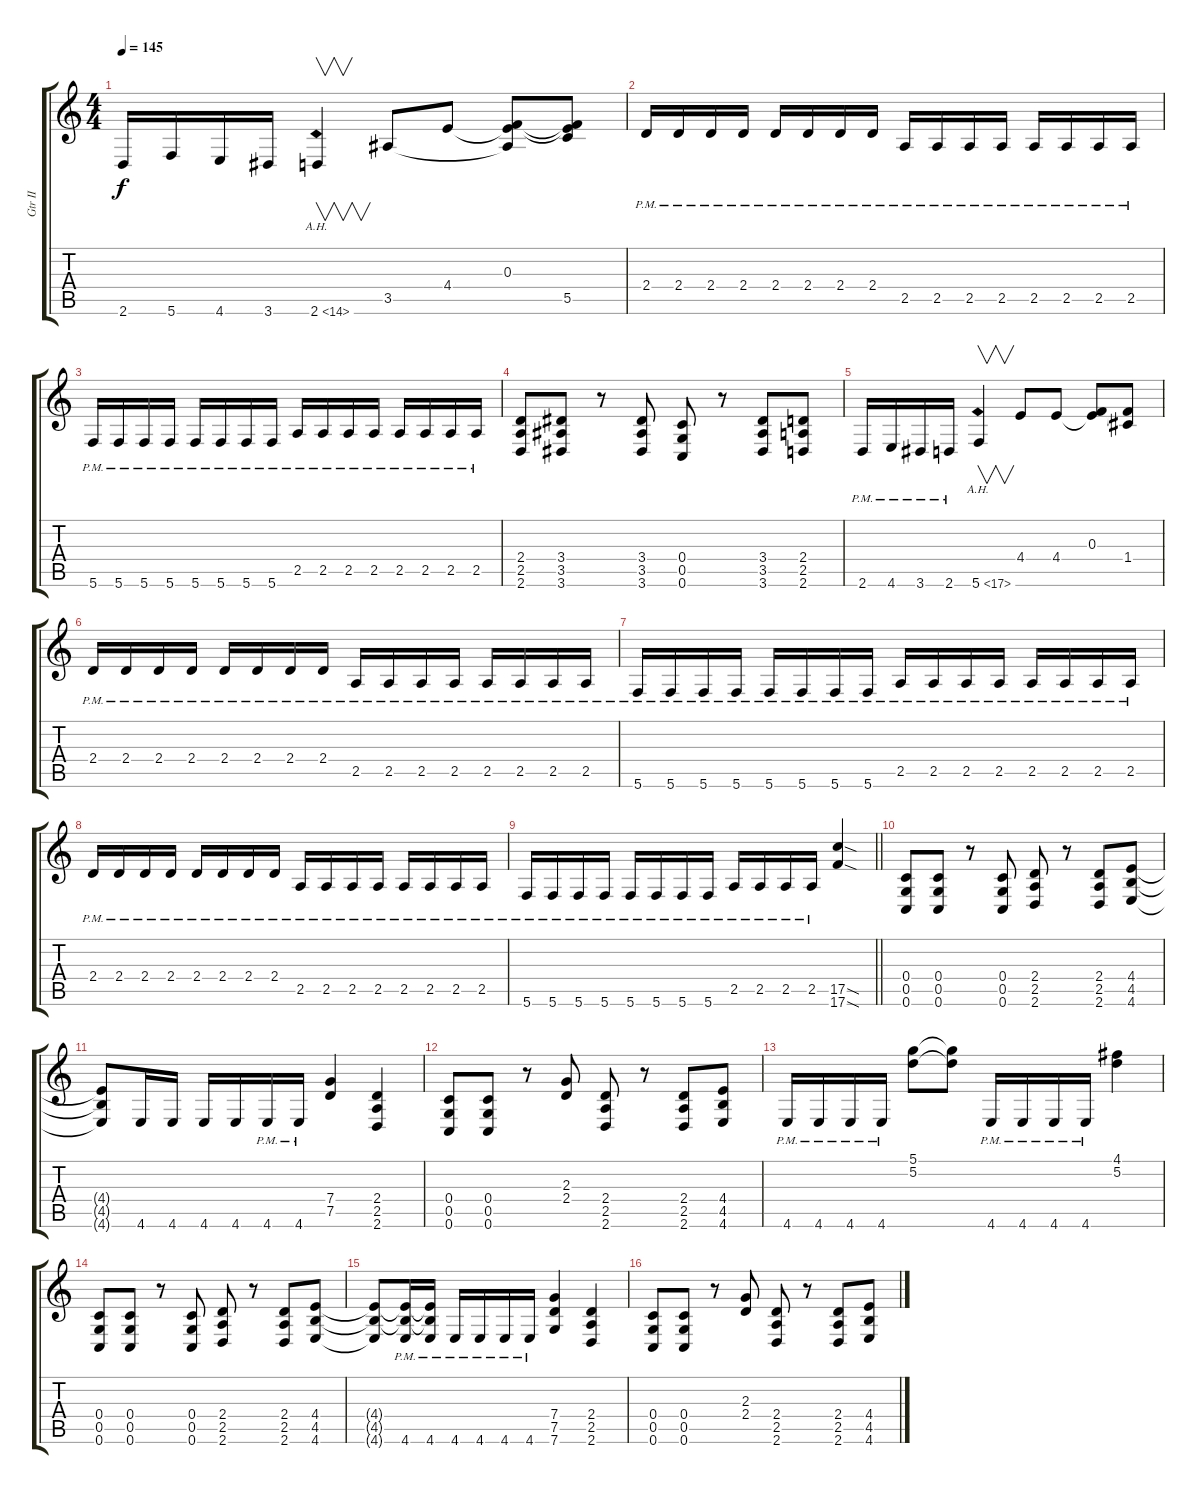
\track ("Gtr II" "Gtr II") {instrument distortionguitar}
\staff {score tabs}
\tuning (D4 A3 F3 C3 G2 C2) {hide}
\ts (4 4)
\tempo 145
\clef g2
\ks c
2.6.16{dy f} 5.6.16 4.6.16 3.6.16 2.6{ah 12}.4{v} 3.5.8 4.4.8 (0.3 4.4{t} 3.5{t}).8 (0.3{t} 4.4{t} 5.5).8 |
2.4{pm}.16 2.4{pm}.16 2.4{pm}.16 2.4{pm}.16 2.4{pm}.16 2.4{pm}.16 2.4{pm}.16 2.4{pm}.16 2.5{pm}.16 2.5{pm}.16 2.5{pm}.16 2.5{pm}.16 2.5{pm}.16 2.5{pm}.16 2.5{pm}.16 2.5{pm}.16 |
5.6{pm}.16 5.6{pm}.16 5.6{pm}.16 5.6{pm}.16 5.6{pm}.16 5.6{pm}.16 5.6{pm}.16 5.6{pm}.16 2.5{pm}.16 2.5{pm}.16 2.5{pm}.16 2.5{pm}.16 2.5{pm}.16 2.5{pm}.16 2.5{pm}.16 2.5{pm}.16 |
(2.4 2.5 2.6).8 (3.4 3.5 3.6).8 r.8 (3.4 3.5 3.6).8 (0.4 0.5 0.6).8 r.8 (3.4 3.5 3.6).8 (2.4 2.5 2.6).8 |
2.6{pm}.16 4.6{pm}.16 3.6{pm}.16 2.6{pm}.16 5.6{ah 12}.4{v} 4.4.8 4.4.8 (0.3 4.4{t}).8 (0.3{t} 1.4).8 |
2.4{pm}.16 2.4{pm}.16 2.4{pm}.16 2.4{pm}.16 2.4{pm}.16 2.4{pm}.16 2.4{pm}.16 2.4{pm}.16 2.5{pm}.16 2.5{pm}.16 2.5{pm}.16 2.5{pm}.16 2.5{pm}.16 2.5{pm}.16 2.5{pm}.16 2.5{pm}.16 |
5.6{pm}.16 5.6{pm}.16 5.6{pm}.16 5.6{pm}.16 5.6{pm}.16 5.6{pm}.16 5.6{pm}.16 5.6{pm}.16 2.5{pm}.16 2.5{pm}.16 2.5{pm}.16 2.5{pm}.16 2.5{pm}.16 2.5{pm}.16 2.5{pm}.16 2.5{pm}.16 |
2.4{pm}.16 2.4{pm}.16 2.4{pm}.16 2.4{pm}.16 2.4{pm}.16 2.4{pm}.16 2.4{pm}.16 2.4{pm}.16 2.5{pm}.16 2.5{pm}.16 2.5{pm}.16 2.5{pm}.16 2.5{pm}.16 2.5{pm}.16 2.5{pm}.16 2.5{pm}.16 |
\barLineRight lightlight
5.6{pm}.16 5.6{pm}.16 5.6{pm}.16 5.6{pm}.16 5.6{pm}.16 5.6{pm}.16 5.6{pm}.16 5.6{pm}.16 2.5{pm}.16 2.5{pm}.16 2.5{pm}.16 2.5{pm}.16 (17.5{sod} 17.6{sod}).4 |
(0.4 0.5 0.6).8 (0.4 0.5 0.6).8 r.8 (0.4 0.5 0.6).8 (2.4 2.5 2.6).8 r.8 (2.4 2.5 2.6).8 (4.4 4.5 4.6).8 |
(4.4{t} 4.5{t} 4.6{t}).8 4.6.16 4.6.16 4.6.16 4.6.16 4.6{pm}.16 4.6{pm}.16 (7.4 7.5).4 (2.4 2.5 2.6).4 |
(0.4 0.5 0.6).8 (0.4 0.5 0.6).8 r.8 (2.3 2.4).8 (2.4 2.5 2.6).8 r.8 (2.4 2.5 2.6).8 (4.4 4.5 4.6).8 |
4.6{pm}.16 4.6{pm}.16 4.6{pm}.16 4.6{pm}.16 (5.1 5.2).8 (5.1{t} 5.2{t}).8 4.6{pm}.16 4.6{pm}.16 4.6{pm}.16 4.6{pm}.16 (4.1 5.2).4 |
(0.4 0.5 0.6).8 (0.4 0.5 0.6).8 r.8 (0.4 0.5 0.6).8 (2.4 2.5 2.6).8 r.8 (2.4 2.5 2.6).8 (4.4 4.5 4.6).8 |
(4.4{t} 4.5{t} 4.6{t}).8 (4.4{t} 4.5{t} 4.6{pm}).16 (4.4{t} 4.5{t} 4.6{pm}).16 4.6{pm}.16 4.6{pm}.16 4.6{pm}.16 4.6{pm}.16 (7.4 7.5 7.6).4 (2.4 2.5 2.6).4 |
(0.4 0.5 0.6).8 (0.4 0.5 0.6).8 r.8 (2.3 2.4).8 (2.4 2.5 2.6).8 r.8 (2.4 2.5 2.6).8 (4.4 4.5 4.6).8
